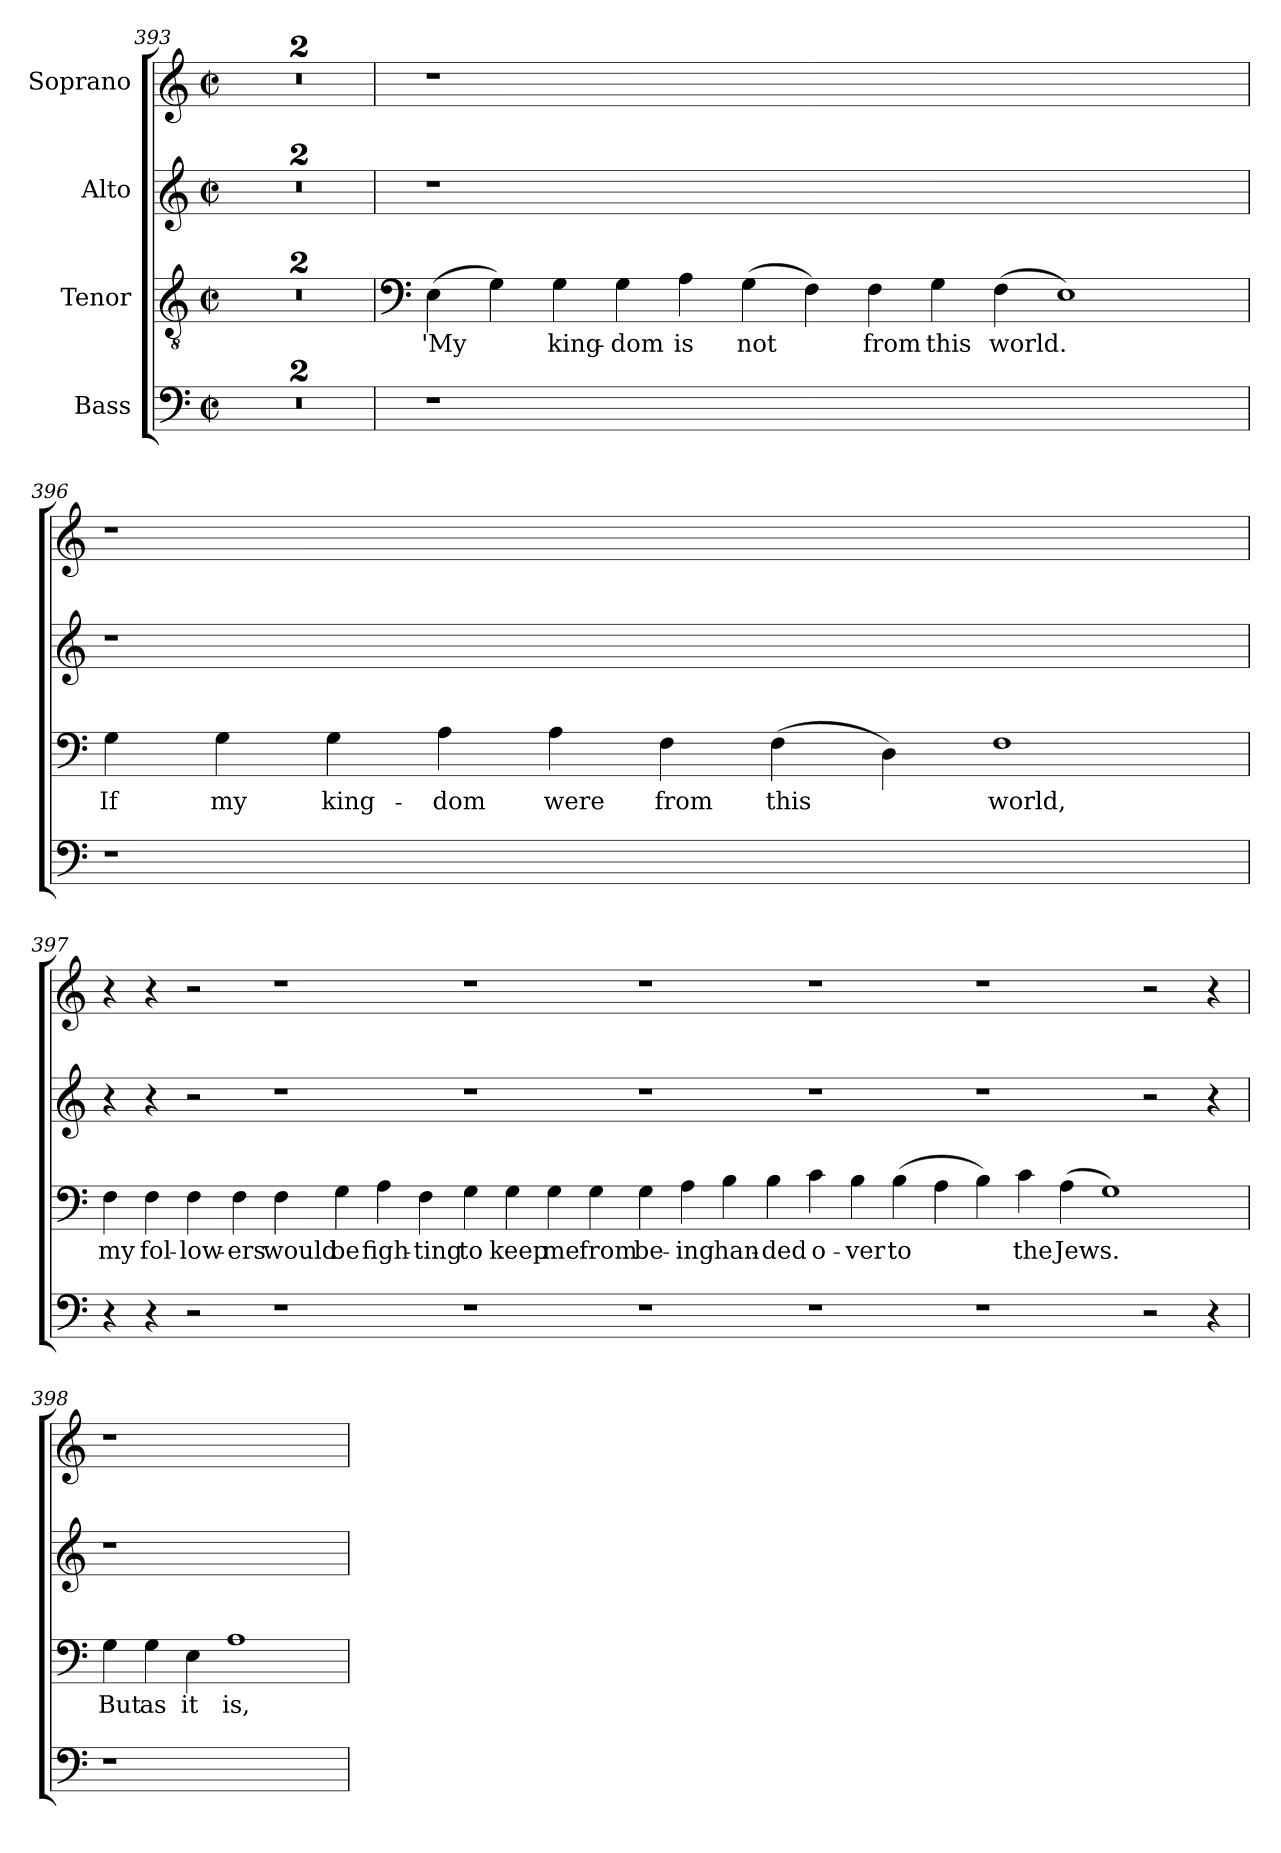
**kern	**kern	**text	**kern	**kern
*part4	*part3	*part3	*part2	*part1
*staff4	*staff3	*staff3	*staff2	*staff1
*I"Bass	*I"Tenor	*	*I"Alto	*I"Soprano
*clefF4	*clefGv2	*	*clefG2	*clefG2
*	*ITrd7c12	*	*	*
*k[]	*k[]	*	*k[]	*k[]
*C:	*C:	*	*C:	*C:
*M2/2	*M2/2	*	*M2/2	*M2/2
*met(c|)	*met(c|)	*	*met(c|)	*met(c|)
=393	=393	=393	=393	=393
1r	1r	.	1r	1r
!!LO:LB:g=z
=394	=394	=394	=394	=394
*	*clefF4	*	*	*
1r	1r	.	1r	1ryy
=395	=395	=395	=395	=395
*	*clefF4	*	*	*
!LO:N:vis=1	!	!	!	!
!	!	!LO:LY:b:color=#000000	!LO:N:vis=1	!LO:N:vis=1
1r	(4EEi\	'My	1r	1r
.	4GGi\)	.	.	.
!	!	!LO:LY:b:color=#000000	!	!
.	4GGi\	king-	.	.
!	!	!LO:LY:b:color=#000000	!	!
.	4GGi\	-dom	.	.
!	!	!LO:LY:b:color=#000000	!	!
0ryy	4AAi\	is	0ryy	0ryy
!	!	!LO:LY:b:color=#000000	!	!
.	(4GGi\	not	.	.
.	4FFi\)	.	.	.
!	!	!LO:LY:b:color=#000000	!	!
.	4FFi\	from	.	.
!	!	!LO:LY:b:color=#000000	!	!
.	4GGi\	this	.	.
!	!	!LO:LY:b:color=#000000	!	!
.	(4FFi\	world.	.	.
.	1EEi)	.	.	.
2ryy	.	.	2ryy	2ryy
=396	=396	=396	=396	=396
!LO:N:vis=1	!	!	!	!
!	!	!LO:LY:b:color=#000000	!LO:N:vis=1	!LO:N:vis=1
1r	4GGi\	If	1r	1r
!	!	!LO:LY:b:color=#000000	!	!
.	4GGi\	my	.	.
!	!	!LO:LY:b:color=#000000	!	!
.	4GGi\	king-	.	.
!	!	!LO:LY:b:color=#000000	!	!
.	4AAi\	-dom	.	.
!	!	!LO:LY:b:color=#000000	!	!
0ryy	4AAi\	were	0ryy	0ryy
!	!	!LO:LY:b:color=#000000	!	!
.	4FFi\	from	.	.
!	!	!LO:LY:b:color=#000000	!	!
.	(4FFi\	this	.	.
.	4DDi\)	.	.	.
!	!	!LO:LY:b:color=#000000	!	!
.	1FFi	world,	.	.
!!LO:LB:g=z
=397	=397	=397	=397	=397
!	!	!LO:LY:b:color=#000000	!	!
4r	4FFi\	my	4r	4r
!	!	!LO:LY:b:color=#000000	!	!
4r	4FFi\	fol-	4r	4r
!	!	!LO:LY:b:color=#000000	!	!
2r	4FFi\	-low-	2r	2r
!	!	!LO:LY:b:color=#000000	!	!
.	4FFi\	-ers	.	.
!	!	!LO:LY:b:color=#000000	!	!
1r	4FFi\	would	1r	1r
!	!	!LO:LY:b:color=#000000	!	!
.	4GGi\	be	.	.
!	!	!LO:LY:b:color=#000000	!	!
.	4AAi\	figh-	.	.
!	!	!LO:LY:b:color=#000000	!	!
.	4FFi\	-ting	.	.
!	!	!LO:LY:b:color=#000000	!	!
1r	4GGi\	to	1r	1r
!	!	!LO:LY:b:color=#000000	!	!
.	4GGi\	keep	.	.
!	!	!LO:LY:b:color=#000000	!	!
.	4GGi\	me	.	.
!	!	!LO:LY:b:color=#000000	!	!
.	4GGi\	from	.	.
!	!	!LO:LY:b:color=#000000	!	!
1r	4GGi\	be-	1r	1r
!	!	!LO:LY:b:color=#000000	!	!
.	4AAi\	-ing	.	.
!	!	!LO:LY:b:color=#000000	!	!
.	4BBi\	han-	.	.
!	!	!LO:LY:b:color=#000000	!	!
.	4BBi\	-ded	.	.
!	!	!LO:LY:b:color=#000000	!	!
1r	4Ci\	o-	1r	1r
!	!	!LO:LY:b:color=#000000	!	!
.	4BBi\	-ver	.	.
!	!	!LO:LY:b:color=#000000	!	!
.	(4BBi\	to	.	.
.	4AAi\	.	.	.
1r	4BBi\)	.	1r	1r
!	!	!LO:LY:b:color=#000000	!	!
.	4Ci\	the	.	.
!	!	!LO:LY:b:color=#000000	!	!
.	(4AAi\	Jews.	.	.
.	1GGi)	.	.	.
2r	.	.	2r	2r
4r	.	.	4r	4r
!!LO:LB:g=z
=398	=398	=398	=398	=398
!LO:N:vis=1	!	!	!	!
!	!	!LO:LY:b:color=#000000	!LO:N:vis=1	!LO:N:vis=1
1r	4GGi\	But	1r	1r
!	!	!LO:LY:b:color=#000000	!	!
.	4GGi\	as	.	.
!	!	!LO:LY:b:color=#000000	!	!
.	4EEi\	it	.	.
!	!	!LO:LY:b:color=#000000	!	!
.	1AAi	is,	.	.
2.ryy	.	.	2.ryy	2.ryy
=	=	=	=	=
*-	*-	*-	*-	*-
